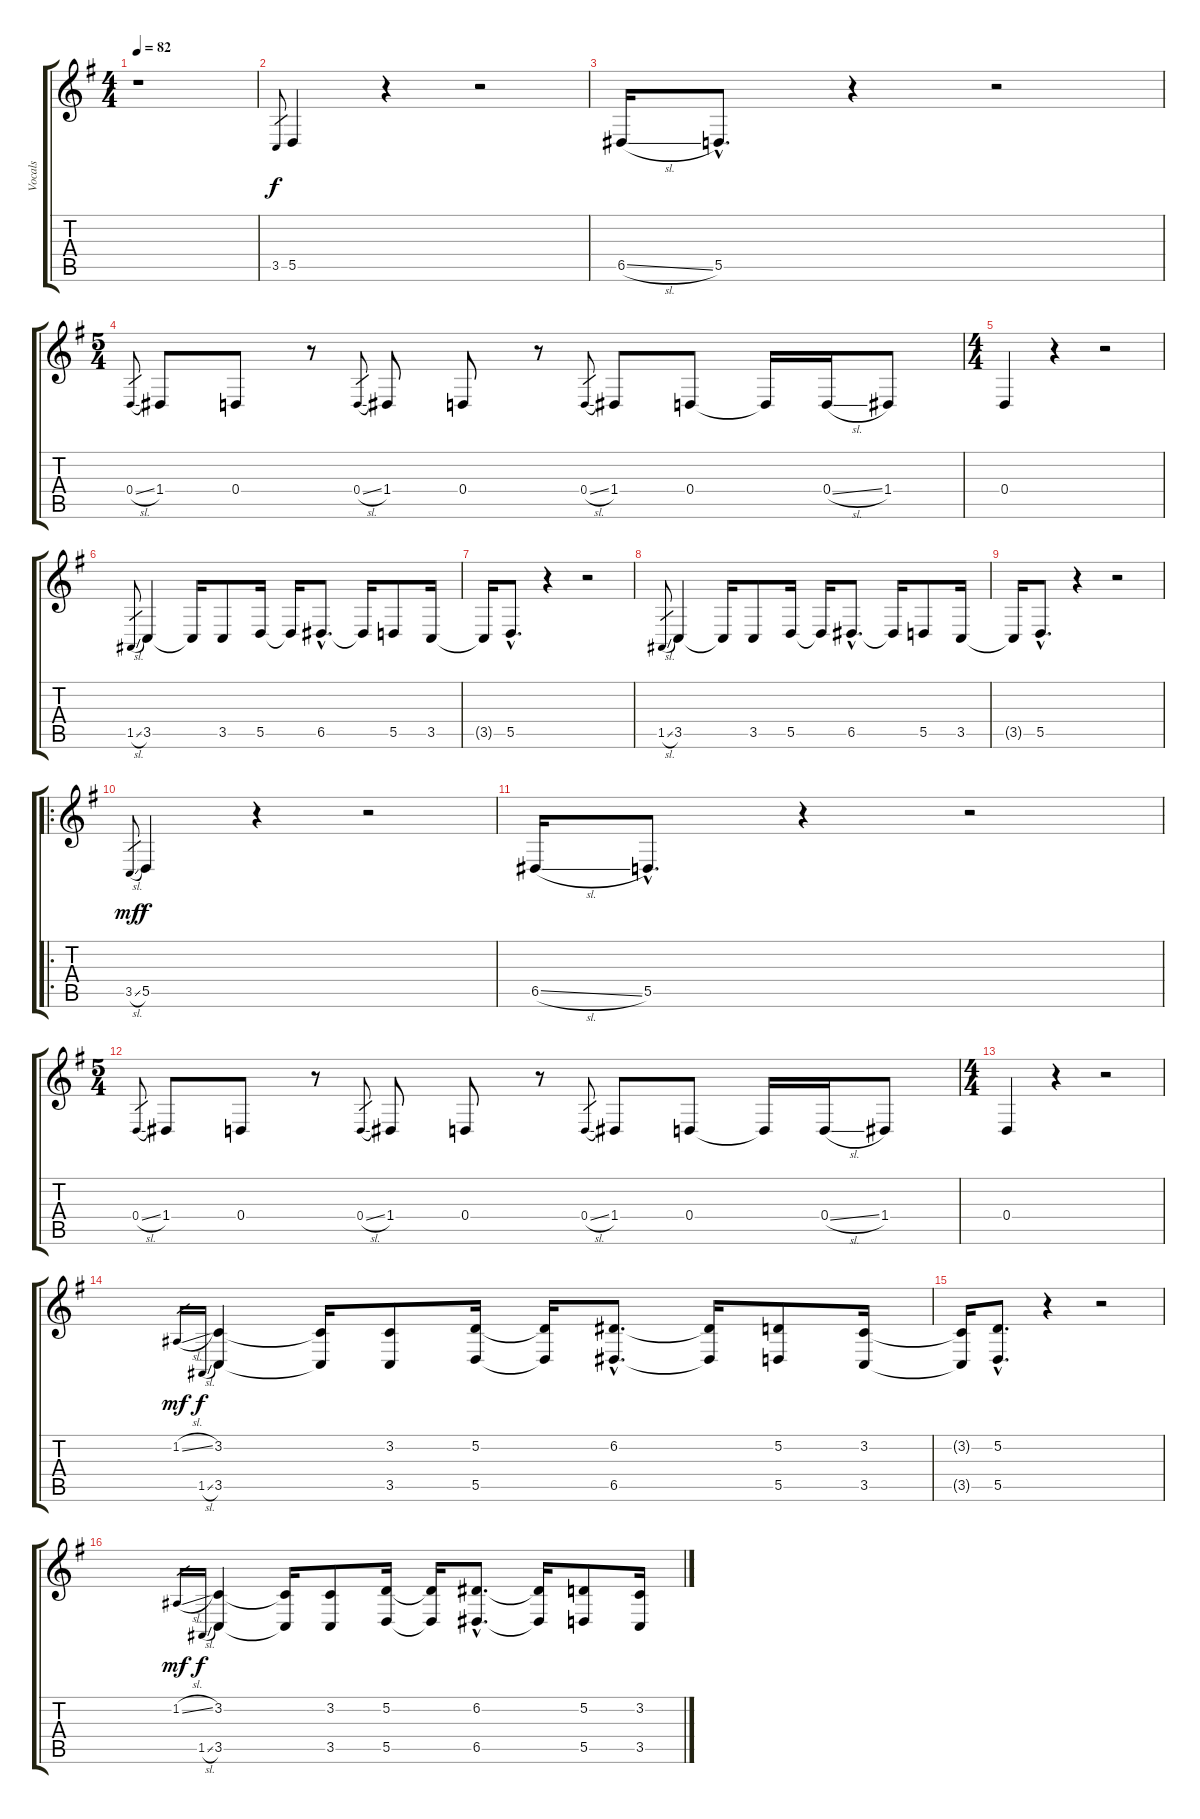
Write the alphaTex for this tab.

\track ("Vocals" "Vocals") {instrument lead6voice}
\staff {score tabs}
\tuning (D4 A3 Gb3 D3 A2 D2) {hide}
\ts (4 4)
\tempo 82
\clef g2
\ks g
r.1{dy f instrument lead6voice} |
3.5.8{gr} 5.5.4 r.4 r.2 |
6.5{sl}.16 5.5{hac}.8{d} r.4 r.2 |
\ts (5 4)
0.4{sl}.8{gr} 1.4.8 0.4.8 r.8 0.4{sl}.8{gr} 1.4.8 0.4.8 r.8 0.4{sl}.8{gr} 1.4.8 0.4.8 0.4{t}.16 0.4{sl}.16 1.4.8 |
\ts (4 4)
0.4.4 r.4 r.2 |
1.5{sl}.8{gr} 3.5.4 3.5{t}.16 3.5.8 5.5.16 5.5{t}.16 6.5{hac}.8{d} 6.5{t}.16 5.5.8 3.5.16 |
3.5{t}.16 5.5{hac}.8{d} r.4 r.2 |
1.5{sl}.8{gr} 3.5.4 3.5{t}.16 3.5.8 5.5.16 5.5{t}.16 6.5{hac}.8{d} 6.5{t}.16 5.5.8 3.5.16 |
3.5{t}.16 5.5{hac}.8{d} r.4 r.2 |
\ro
3.5{sl}.8{gr dy mf} 5.5.4{dy f} r.4 r.2 |
6.5{sl}.16 5.5{hac}.8{d} r.4 r.2 |
\ts (5 4)
0.4{sl}.8{gr} 1.4.8 0.4.8 r.8 0.4{sl}.8{gr} 1.4.8 0.4.8 r.8 0.4{sl}.8{gr} 1.4.8 0.4.8 0.4{t}.16 0.4{sl}.16 1.4.8 |
\ts (4 4)
0.4.4 r.4 r.2 |
1.2{sl}.16{gr dy mf} 1.5{sl}.16{gr dy f} (3.2 3.5).4 (3.2{t} 3.5{t}).16 (3.2 3.5).8 (5.2 5.5).16 (5.2{t} 5.5{t}).16 (6.2{hac} 6.5{hac}).8{d} (6.2{t} 6.5{t}).16 (5.2 5.5).8 (3.2 3.5).16 |
(3.2{t} 3.5{t}).16 (5.2{hac} 5.5{hac}).8{d} r.4 r.2 |
1.2{sl}.16{gr dy mf} 1.5{sl}.16{gr dy f} (3.2 3.5).4 (3.2{t} 3.5{t}).16 (3.2 3.5).8 (5.2 5.5).16 (5.2{t} 5.5{t}).16 (6.2{hac} 6.5{hac}).8{d} (6.2{t} 6.5{t}).16 (5.2 5.5).8 (3.2 3.5).16
